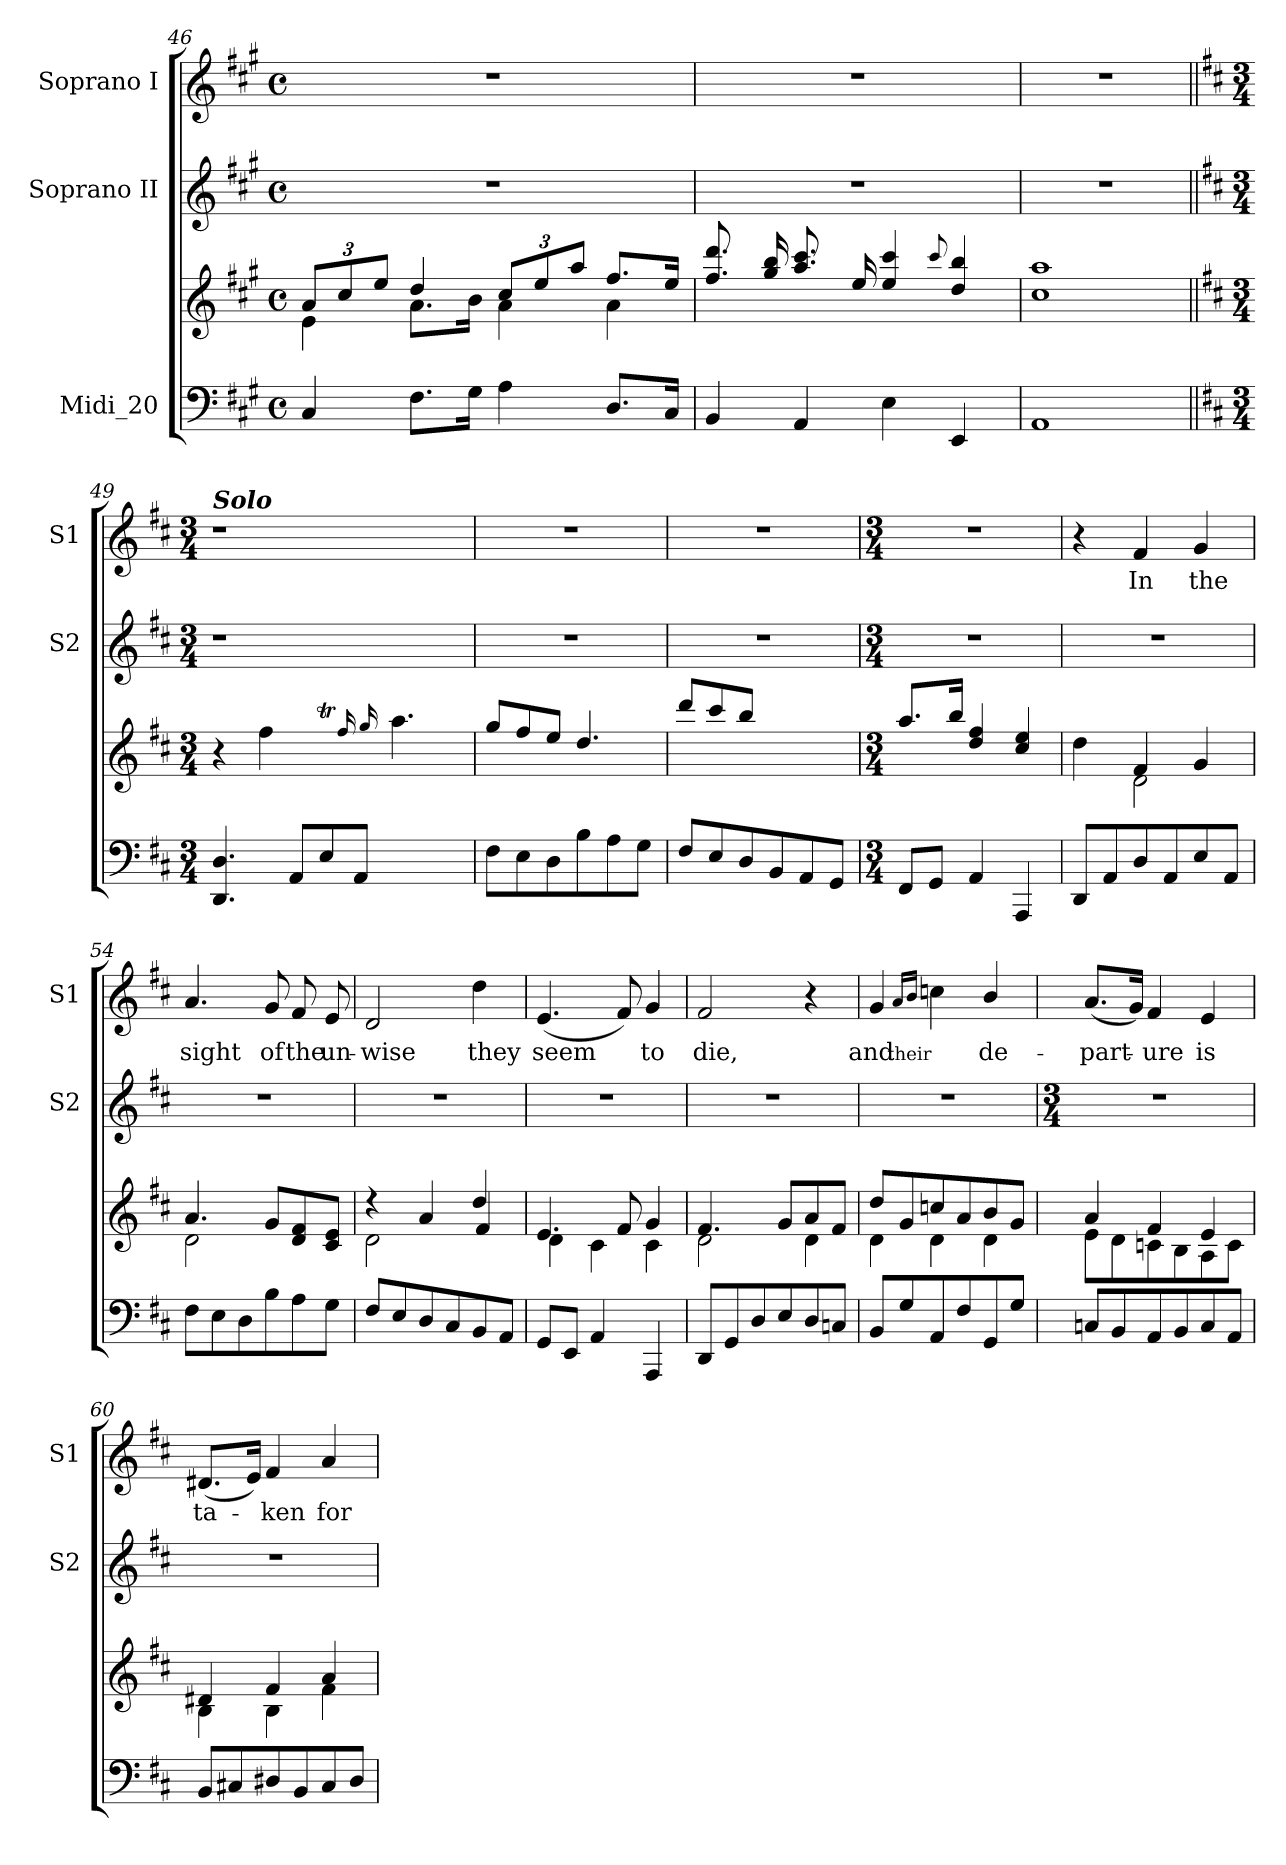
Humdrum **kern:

**kern	**kern	**kern	**kern	**text
*part3	*part3	*part2	*part1	*part1
*staff4	*staff3	*staff2	*staff1	*staff1
*I"Midi_20	*	*I"Soprano II	*I"Soprano I	*
*	*	*I'S2	*I'S1	*
*clefF4	*clefG2	*clefG2	*clefG2	*
*k[f#c#g#]	*k[f#c#g#]	*k[f#c#g#]	*k[f#c#g#]	*
*A:	*A:	*A:	*A:	*
*M4/4	*M4/4	*M4/4	*M4/4	*
*met(c)	*met(c)	*met(c)	*met(c)	*
=46	=46	=46	=46	=46
*	*^	*	*	*
4C#	12a/L	4e\	1r	1r	.
.	12cc#/	.	.	.	.
.	12ee/J	.	.	.	.
8.F#L	4dd/	8.a\L	.	.	.
16G#J	.	16b\J	.	.	.
4A	12cc#/L	4a\	.	.	.
.	12ee/	.	.	.	.
.	12aa/J	.	.	.	.
8.DL	8.ff#/L	4a\	.	.	.
16C#J	16ee/J	.	.	.	.
=47	=47	=47	=47	=47	=47
4BB	8.ff# 8.dddL	1ryy	1r	1r	.
.	16gg# 16bbL	.	.	.	.
4AA	8.aa 8.ccc#	.	.	.	.
.	16eeJ	.	.	.	.
4E	4ee 4ccc#	.	.	.	.
.	8qqccc#/	.	.	.	.
4EE	4dd 4bb	.	.	.	.
=48	=48	=48	=48	=48	=48
1AA	1cc# 1aa	1ryy	1r	1r	.
=49||	=49||	=49||	=49||	=49||	=49||
*k[f#c#]	*k[f#c#]	*	*k[f#c#]	*k[f#c#]	*
*D:	*D:	*	*D:	*D:	*
*M3/4	*M3/4	*	*M3/4	*M3/4	*
!	!	!	!	!LO:TX:a:Bi:t=Solo	!
!	!	!LO:N:vis=1	!LO:N:vis=1	!LO:N:vis=1	!
4.DD 4.D	4r	2.ryy	2.r	2.r	.
.	4ff#	.	.	.	.
8AAL	.	.	.	.	.
!	!LO:N:vis=8	!	!	!	!
8E	8..ggTLyy	.	.	.	.
8AAJ	.	.	.	.	.
.	16qqff#L	.	.	.	.
.	16qqggJJ	.	.	.	.
.	64ryy	.	.	.	.
.	4.aa	.	.	.	.
4ryy	.	4ryy	4ryy	4ryy	.
16..ryy	.	16..ryy	16..ryy	16..ryy	.
=50	=50	=50	=50	=50	=50
!	!	!LO:N:vis=1	!LO:N:vis=1	!LO:N:vis=1	!
8F#L	8ggL	2.ryy	2.r	2.r	.
8E	8ff#	.	.	.	.
8D	8eeJ	.	.	.	.
8B	4.dd	.	.	.	.
8A	.	.	.	.	.
8GJ	.	.	.	.	.
=51	=51	=51	=51	=51	=51
!	!	!LO:N:vis=1	!LO:N:vis=1	!LO:N:vis=1	!
8F#L	8dddL	2.ryy	2.r	2.r	.
8E	8ccc#	.	.	.	.
8D	8bbJ	.	.	.	.
8BB	4.ryy	.	.	.	.
8AA	.	.	.	.	.
8GGJ	.	.	.	.	.
!!LO:LB:g=z
=52	=52	=52	=52	=52	=52
*M3/4	*M3/4	*	*M3/4	*M3/4	*
!	!	!LO:N:vis=1	!	!LO:N:vis=1	!
8FF#L	8.aaL	2.ryy	2.r	2.r	.
8GGJ	.	.	.	.	.
.	16bbJ	.	.	.	.
4AA	4dd 4ff#	.	.	.	.
4AAA	4cc# 4ee	.	.	.	.
=53	=53	=53	=53	=53	=53
8DDL	4dd	4ryy	2.r	4r	.
8AA	.	.	.	.	.
!	!	!	!	!	!LO:LY:b
8D	4f#	2d\	.	4f#	In
8AA	.	.	.	.	.
!	!	!	!	!	!LO:LY:b
8E	4g	.	.	4g	the
8AAJ	.	.	.	.	.
=54	=54	=54	=54	=54	=54
!	!	!	!	!	!LO:LY:b
8F#L	4.a	2d\	2.r	4.a	sight
8E	.	.	.	.	.
8D	.	.	.	.	.
!	!	!	!	!	!LO:LY:b
8B	8gL	.	.	8g	of
!	!	!	!	!	!LO:LY:b
8A	8d 8f#	4ryy	.	8f#	the
!	!	!	!	!	!LO:LY:b
8GJ	8c# 8eJ	.	.	8e	un-
=55	=55	=55	=55	=55	=55
!	!	!	!	!	!LO:LY:b
8F#L	4r	2d\	2.r	2d	-wise
8E	.	.	.	.	.
8D	4a	.	.	.	.
8C#	.	.	.	.	.
!	!	!	!	!	!LO:LY:b
8BB	4dd/	4f#/	.	4dd	they
8AAJ	.	.	.	.	.
=56	=56	=56	=56	=56	=56
!	!	!	!	!	!LO:LY:b
8GGL	4.e	4d\	2.r	(<4.e	seem
8EEJ	.	.	.	.	.
4AA	.	4c#\	.	.	.
.	8f#	.	.	8f#)	.
!	!	!	!	!	!LO:LY:b
4AAA	4g	4c#\	.	4g	to
=57	=57	=57	=57	=57	=57
!	!	!	!	!	!LO:LY:b
8DDL	4.f#	2d\	2.r	2f#	die,
8GG	.	.	.	.	.
8D	.	.	.	.	.
8E	8gL	.	.	.	.
8D	8a	4d\	.	4r	.
8CnJ	8f#J	.	.	.	.
=58	=58	=58	=58	=58	=58
!	!	!	!	!	!LO:LY:b
8BBL	8dd/L	4d\	2.r	4g	and
8G	8g/	.	.	.	.
!	!	!	!	!	!LO:LY:b
.	.	.	.	16qqaLL	their
.	.	.	.	16qqbJJ	.
8AA	8ccn/	4d\	.	4ccn	.
8F#	8a/	.	.	.	.
!	!	!	!	!	!LO:LY:b
8GG	8b/	4d\	.	4b/	de-
8GJ	8g/J	.	.	.	.
!!LO:LB:g=z
=59	=59	=59	=59	=59	=59
*	*	*	*M3/4	*	*
!	!	!	!	!	!LO:LY:b
8CnL	4a	8e\L	2.r	(<8.aL	-part-
8BB	.	8d\	.	.	.
.	.	.	.	16gJ)	.
!	!	!	!	!	!LO:LY:b
8AA	4f#	8cn\	.	4f#	ure
8BB	.	8B\	.	.	.
!	!	!	!	!	!LO:LY:b
8C	4e	8A\	.	4e	is
8AAJ	.	8c\J	.	.	.
=60	=60	=60	=60	=60	=60
!	!	!	!	!	!LO:LY:b
8BBL	4d#X	4B\	2.r	(<8.d#XL	ta-
8C#X	.	.	.	.	.
.	.	.	.	16eJ)	.
!	!	!	!	!	!LO:LY:b
8D#X	4f#	4B\	.	4f#	ken
8BB	.	.	.	.	.
!	!	!	!	!	!LO:LY:b
8C#	4a	4f#\	.	4a	for
8D#J	.	.	.	.	.
*	*v	*v	*	*	*
=	=	=	=	=
*-	*-	*-	*-	*-
